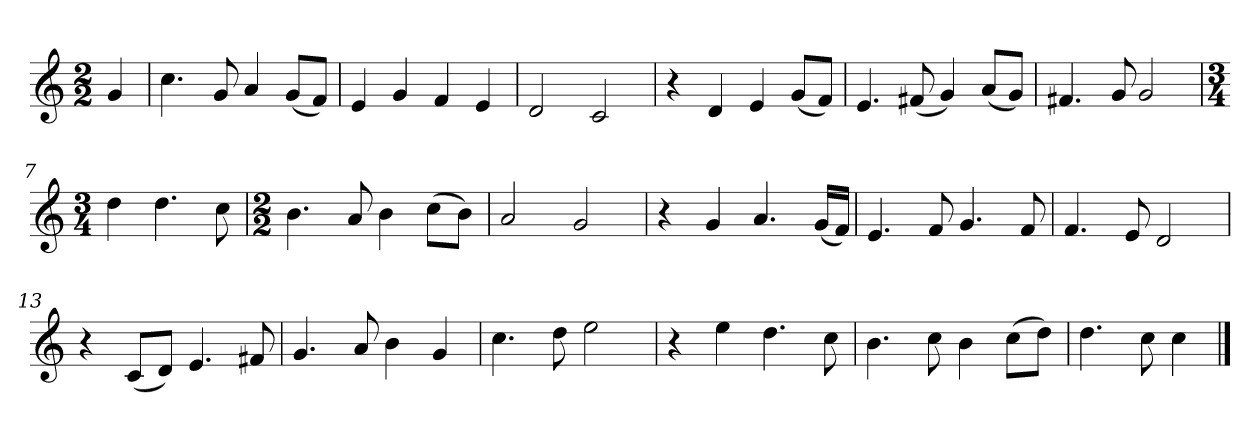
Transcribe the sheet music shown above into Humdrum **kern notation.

**kern
*part1
*staff1
*k[]
*M2/2
*MM120
=
4g
=1
4.cc
8g
4a
(8gL
8fJ)
=2
4e
4g
4f
4e
=3
2d
2c
=4
4r
4d
4e
(8gL
8fJ)
=5
4.e
(8f#X
4g)
(8aL
8gJ)
=6
4.f#X
8g
2g
=7
*M3/4
4dd
4.dd
8cc
=8
*M2/2
4.b
8a
4b
(8ccL
8bJ)
=9
2a
2g
=10
4r
4g
4.a
(16gLL
16fJJ)
=11
4.e
8f
4.g
8f
=12
4.f
8e
2d
=13
4r
(8cL
8dJ)
4.e
8f#X
=14
4.g
8a
4b
4g
=15
4.cc
8dd
2ee
=16
4r
4ee
4.dd
8cc
=17
4.b
8cc
4b
(8ccL
8ddJ)
=18
4.dd
8cc
4cc
==
*-
